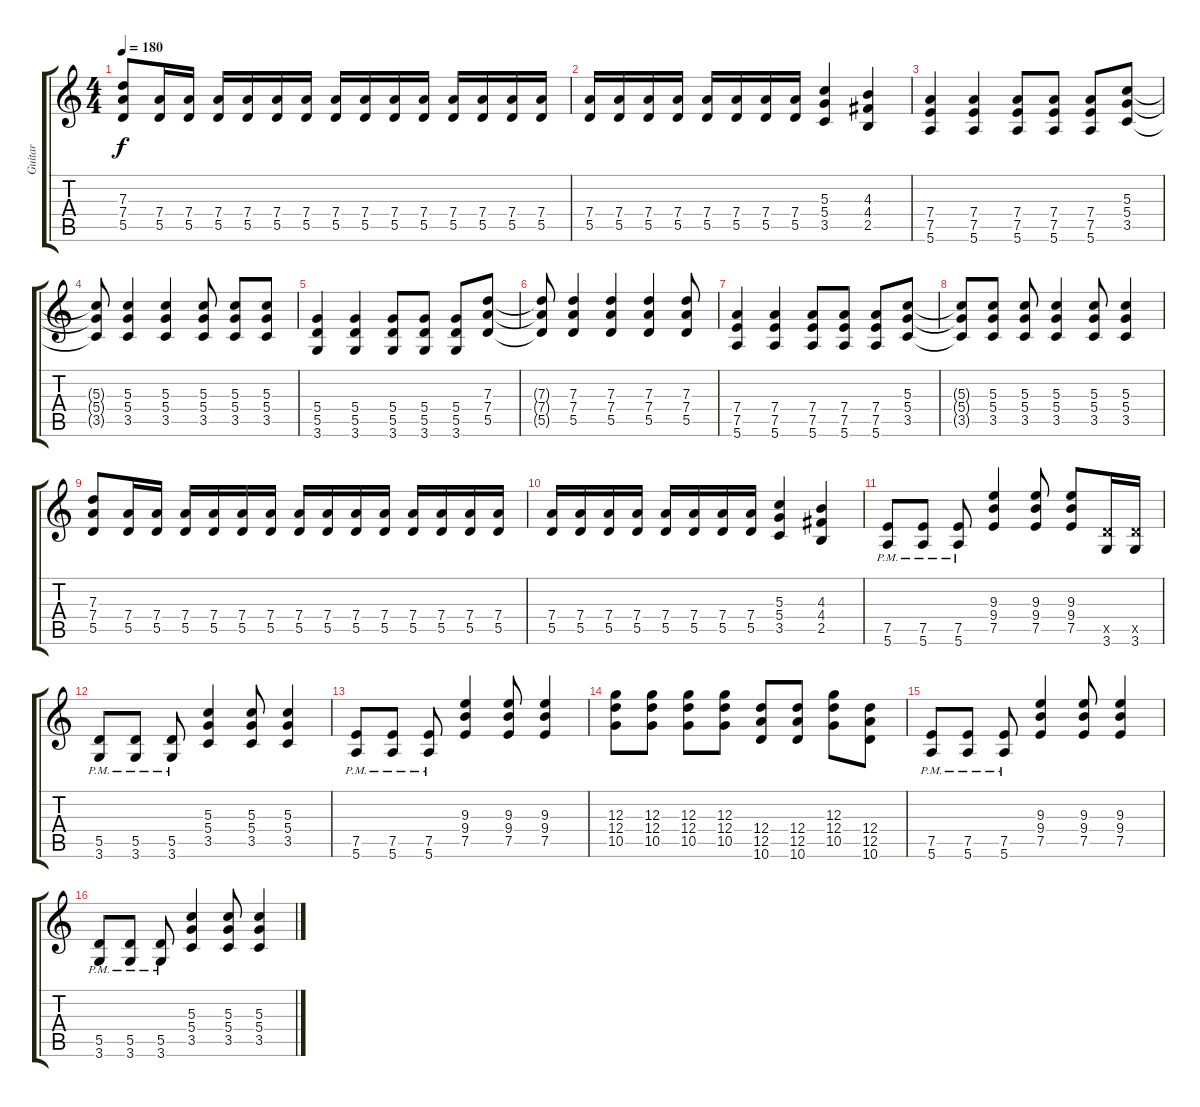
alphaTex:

\track ("Guitar" "Guitar") {instrument distortionguitar}
\staff {score tabs}
\tuning (E4 B3 G3 D3 A2 E2) {hide}
\ts (4 4)
\tempo 180
\clef g2
\ks c
(7.3 7.4 5.5).8{dy f} (7.4 5.5).16 (7.4 5.5).16 (7.4 5.5).16 (7.4 5.5).16 (7.4 5.5).16 (7.4 5.5).16 (7.4 5.5).16 (7.4 5.5).16 (7.4 5.5).16 (7.4 5.5).16 (7.4 5.5).16 (7.4 5.5).16 (7.4 5.5).16 (7.4 5.5).16 |
(7.4 5.5).16 (7.4 5.5).16 (7.4 5.5).16 (7.4 5.5).16 (7.4 5.5).16 (7.4 5.5).16 (7.4 5.5).16 (7.4 5.5).16 (5.3 5.4 3.5).4 (4.3 4.4 2.5).4 |
(7.4 7.5 5.6).4 (7.4 7.5 5.6).4 (7.4 7.5 5.6).8 (7.4 7.5 5.6).8 (7.4 7.5 5.6).8 (5.3 5.4 3.5).8 |
(5.3{t} 5.4{t} 3.5{t}).8 (5.3 5.4 3.5).4 (5.3 5.4 3.5).4 (5.3 5.4 3.5).8 (5.3 5.4 3.5).8 (5.3 5.4 3.5).8 |
(5.4 5.5 3.6).4 (5.4 5.5 3.6).4 (5.4 5.5 3.6).8 (5.4 5.5 3.6).8 (5.4 5.5 3.6).8 (7.3 7.4 5.5).8 |
(7.3{t} 7.4{t} 5.5{t}).8 (7.3 7.4 5.5).4 (7.3 7.4 5.5).4 (7.3 7.4 5.5).4 (7.3 7.4 5.5).8 |
(7.4 7.5 5.6).4 (7.4 7.5 5.6).4 (7.4 7.5 5.6).8 (7.4 7.5 5.6).8 (7.4 7.5 5.6).8 (5.3 5.4 3.5).8 |
(5.3{t} 5.4{t} 3.5{t}).8 (5.3 5.4 3.5).8 (5.3 5.4 3.5).8 (5.3 5.4 3.5).4 (5.3 5.4 3.5).8 (5.3 5.4 3.5).4 |
(7.3 7.4 5.5).8 (7.4 5.5).16 (7.4 5.5).16 (7.4 5.5).16 (7.4 5.5).16 (7.4 5.5).16 (7.4 5.5).16 (7.4 5.5).16 (7.4 5.5).16 (7.4 5.5).16 (7.4 5.5).16 (7.4 5.5).16 (7.4 5.5).16 (7.4 5.5).16 (7.4 5.5).16 |
(7.4 5.5).16 (7.4 5.5).16 (7.4 5.5).16 (7.4 5.5).16 (7.4 5.5).16 (7.4 5.5).16 (7.4 5.5).16 (7.4 5.5).16 (5.3 5.4 3.5).4 (4.3 4.4 2.5).4 |
(7.5{pm} 5.6{pm}).8 (7.5{pm} 5.6{pm}).8 (7.5{pm} 5.6{pm}).8 (9.3 9.4 7.5).4 (9.3 9.4 7.5).8 (9.3 9.4 7.5).8 (5.5{x} 3.6).16 (5.5{x} 3.6).16 |
(5.5{pm} 3.6{pm}).8 (5.5{pm} 3.6{pm}).8 (5.5{pm} 3.6{pm}).8 (5.3 5.4 3.5).4 (5.3 5.4 3.5).8 (5.3 5.4 3.5).4 |
(7.5{pm} 5.6{pm}).8 (7.5{pm} 5.6{pm}).8 (7.5{pm} 5.6{pm}).8 (9.3 9.4 7.5).4 (9.3 9.4 7.5).8 (9.3 9.4 7.5).4 |
(12.3 12.4 10.5).8 (12.3 12.4 10.5).8 (12.3 12.4 10.5).8 (12.3 12.4 10.5).8 (12.4 12.5 10.6).8 (12.4 12.5 10.6).8 (12.3 12.4 10.5).8 (12.4 12.5 10.6).8 |
(7.5{pm} 5.6{pm}).8 (7.5{pm} 5.6{pm}).8 (7.5{pm} 5.6{pm}).8 (9.3 9.4 7.5).4 (9.3 9.4 7.5).8 (9.3 9.4 7.5).4 |
(5.5{pm} 3.6{pm}).8 (5.5{pm} 3.6{pm}).8 (5.5{pm} 3.6{pm}).8 (5.3 5.4 3.5).4 (5.3 5.4 3.5).8 (5.3 5.4 3.5).4
